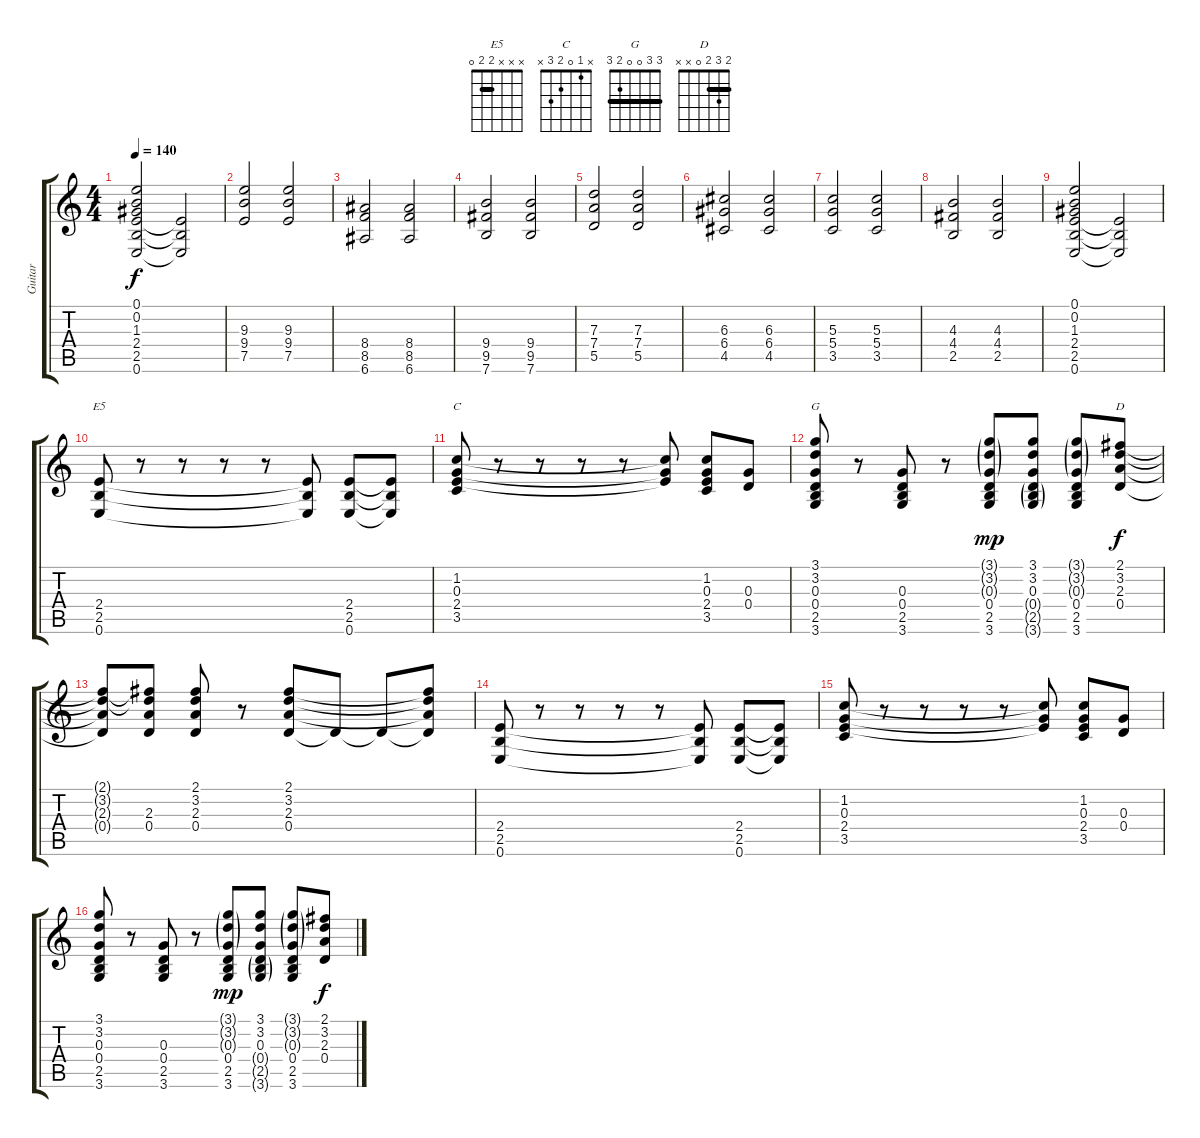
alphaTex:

\track ("Guitar" "Guitar") {instrument acousticguitarsteel}
\staff {score tabs}
\tuning (E4 B3 G3 D3 A2 E2) {hide}
\chord ("E5" x x x 2 2 0) {barre 2}
\chord ("C" x 1 0 2 3 x)
\chord ("G" 3 3 0 0 2 3) {barre 3}
\chord ("D" 2 3 2 0 x x) {barre 2}
\ts (4 4)
\tempo 140
\clef g2
\ks c
(0.1 0.2 1.3 2.4 2.5 0.6).2{dy f} (2.4{t} 2.5{t} 0.6{t}).2 |
(9.3 9.4 7.5).2 (9.3 9.4 7.5).2 |
(8.4 8.5 6.6).2 (8.4 8.5 6.6).2 |
(9.4 9.5 7.6).2 (9.4 9.5 7.6).2 |
(7.3 7.4 5.5).2 (7.3 7.4 5.5).2 |
(6.3 6.4 4.5).2 (6.3 6.4 4.5).2 |
(5.3 5.4 3.5).2 (5.3 5.4 3.5).2 |
(4.3 4.4 2.5).2 (4.3 4.4 2.5).2 |
(0.1 0.2 1.3 2.4 2.5 0.6).2 (2.4{t} 2.5{t} 0.6{t}).2 |
(2.4 2.5 0.6).8{ch "E5"} r.8 r.8 r.8 r.8 (2.4{t} 2.5{t} 0.6{t}).8 (2.4 2.5 0.6).8 (2.4{t} 2.5{t} 0.6{t}).8 |
(1.2 0.3 2.4 3.5).8{ch "C"} r.8 r.8 r.8 r.8 (1.2{t} 0.3{t} 2.4{t}).8 (1.2 0.3 2.4 3.5).8 (0.3 0.4).8 |
(3.1 3.2 0.3 0.4 2.5 3.6).8{ch "G"} r.8 (0.3 0.4 2.5 3.6).8 r.8 (3.1{g} 3.2{g} 0.3{g} 0.4 2.5 3.6).8{dy mp} (3.1 3.2 0.3 0.4{g} 2.5{g} 3.6{g}).8 (3.1{g} 3.2{g} 0.3{g} 0.4 2.5 3.6).8 (2.1 3.2 2.3 0.4).8{ch "D" dy f} |
(2.1{t} 3.2{t} 2.3{t} 0.4{t}).8 (2.1{t} 3.2{t} 2.3 0.4).8 (2.1 3.2 2.3 0.4).8 r.8 (2.1 3.2 2.3 0.4).8 0.4{t}.8 0.4{t}.8 (2.1{t} 3.2{t} 2.3{t} 0.4{t}).8 |
(2.4 2.5 0.6).8 r.8 r.8 r.8 r.8 (2.4{t} 2.5{t} 0.6{t}).8 (2.4 2.5 0.6).8 (2.4{t} 2.5{t} 0.6{t}).8 |
(1.2 0.3 2.4 3.5).8 r.8 r.8 r.8 r.8 (1.2{t} 0.3{t} 2.4{t}).8 (1.2 0.3 2.4 3.5).8 (0.3 0.4).8 |
(3.1 3.2 0.3 0.4 2.5 3.6).8 r.8 (0.3 0.4 2.5 3.6).8 r.8 (3.1{g} 3.2{g} 0.3{g} 0.4 2.5 3.6).8{dy mp} (3.1 3.2 0.3 0.4{g} 2.5{g} 3.6{g}).8 (3.1{g} 3.2{g} 0.3{g} 0.4 2.5 3.6).8 (2.1 3.2 2.3 0.4).8{dy f}
